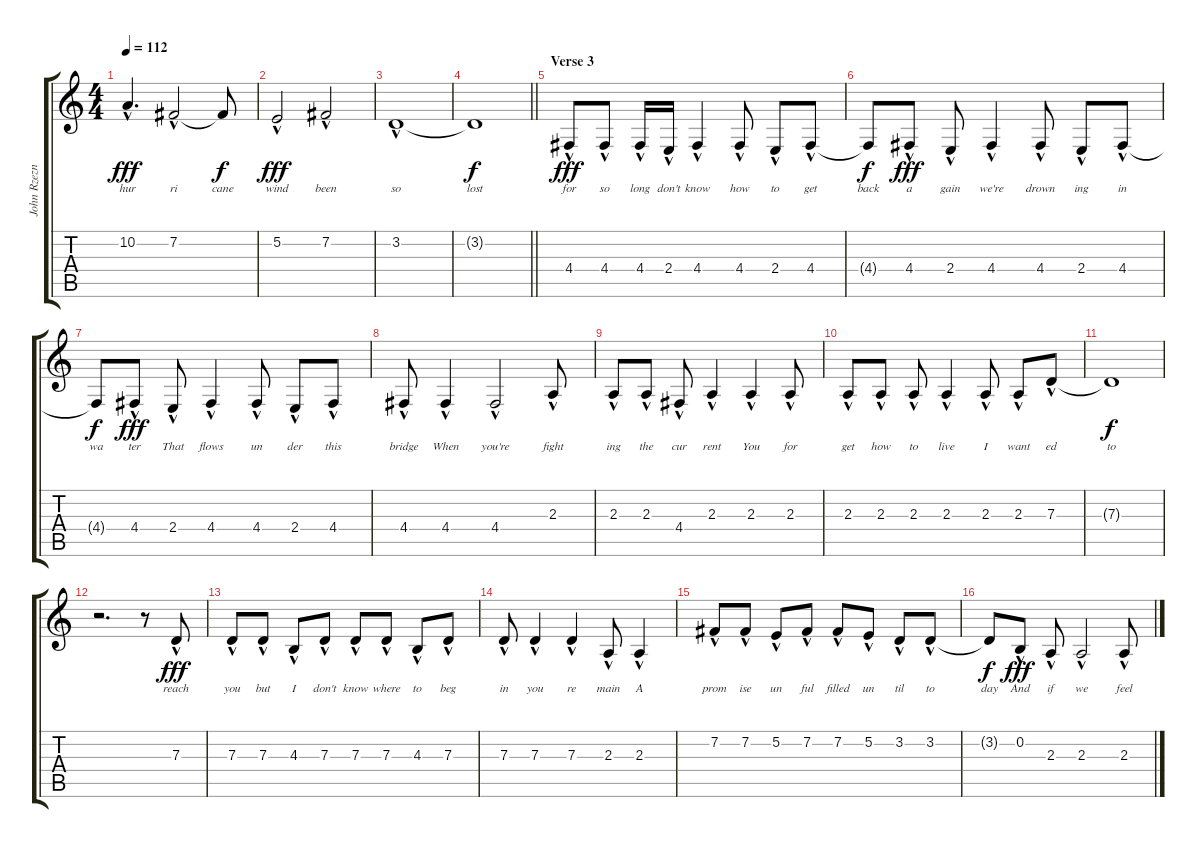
\track ("John Rzeznik - Voice" "John Rzezn") {instrument brightacousticpiano}
\staff {score tabs}
\tuning (E4 B3 G3 D3 A2 E2) {hide}
\ts (4 4)
\tempo 112
\clef g2
\ks c
10.2{hac}.4{d lyrics (0 "hur") lyrics (1 "") lyrics (2 "") lyrics (3 "") lyrics (4 "") dy fff} 7.2{hac}.2{lyrics (0 "ri") lyrics (1 "") lyrics (2 "") lyrics (3 "") lyrics (4 "")} 7.2{t}.8{lyrics (0 "cane") lyrics (1 "") lyrics (2 "") lyrics (3 "") lyrics (4 "") dy f} |
5.2{hac}.2{lyrics (0 "wind") lyrics (1 "") lyrics (2 "") lyrics (3 "") lyrics (4 "") dy fff} 7.2{hac}.2{lyrics (0 "been") lyrics (1 "") lyrics (2 "") lyrics (3 "") lyrics (4 "")} |
3.2{hac}.1{lyrics (0 "so") lyrics (1 "") lyrics (2 "") lyrics (3 "") lyrics (4 "")} |
\barLineRight lightlight
3.2{t}.1{lyrics (0 "lost") lyrics (1 "") lyrics (2 "") lyrics (3 "") lyrics (4 "") dy f} |
\section ("" "Verse 3")
4.4{hac}.8{lyrics (0 "for") lyrics (1 "") lyrics (2 "") lyrics (3 "") lyrics (4 "") dy fff} 4.4{hac}.8{lyrics (0 "so") lyrics (1 "") lyrics (2 "") lyrics (3 "") lyrics (4 "")} 4.4{hac}.16{lyrics (0 "long") lyrics (1 "") lyrics (2 "") lyrics (3 "") lyrics (4 "")} 2.4{hac}.16{lyrics (0 "don't") lyrics (1 "") lyrics (2 "") lyrics (3 "") lyrics (4 "")} 4.4{hac}.4{lyrics (0 "know") lyrics (1 "") lyrics (2 "") lyrics (3 "") lyrics (4 "")} 4.4{hac}.8{lyrics (0 "how") lyrics (1 "") lyrics (2 "") lyrics (3 "") lyrics (4 "")} 2.4{hac}.8{lyrics (0 "to") lyrics (1 "") lyrics (2 "") lyrics (3 "") lyrics (4 "")} 4.4{hac}.8{lyrics (0 "get") lyrics (1 "") lyrics (2 "") lyrics (3 "") lyrics (4 "")} |
4.4{t}.8{lyrics (0 "back") lyrics (1 "") lyrics (2 "") lyrics (3 "") lyrics (4 "") dy f} 4.4{hac}.8{lyrics (0 "a") lyrics (1 "") lyrics (2 "") lyrics (3 "") lyrics (4 "") dy fff} 2.4{hac}.8{lyrics (0 "gain") lyrics (1 "") lyrics (2 "") lyrics (3 "") lyrics (4 "")} 4.4{hac}.4{lyrics (0 "we're") lyrics (1 "") lyrics (2 "") lyrics (3 "") lyrics (4 "")} 4.4{hac}.8{lyrics (0 "drown") lyrics (1 "") lyrics (2 "") lyrics (3 "") lyrics (4 "")} 2.4{hac}.8{lyrics (0 "ing") lyrics (1 "") lyrics (2 "") lyrics (3 "") lyrics (4 "")} 4.4{hac}.8{lyrics (0 "in") lyrics (1 "") lyrics (2 "") lyrics (3 "") lyrics (4 "")} |
4.4{t}.8{lyrics (0 "wa") lyrics (1 "") lyrics (2 "") lyrics (3 "") lyrics (4 "") dy f} 4.4{hac}.8{lyrics (0 "ter") lyrics (1 "") lyrics (2 "") lyrics (3 "") lyrics (4 "") dy fff} 2.4{hac}.8{lyrics (0 "That") lyrics (1 "") lyrics (2 "") lyrics (3 "") lyrics (4 "")} 4.4{hac}.4{lyrics (0 "flows") lyrics (1 "") lyrics (2 "") lyrics (3 "") lyrics (4 "")} 4.4{hac}.8{lyrics (0 "un") lyrics (1 "") lyrics (2 "") lyrics (3 "") lyrics (4 "")} 2.4{hac}.8{lyrics (0 "der") lyrics (1 "") lyrics (2 "") lyrics (3 "") lyrics (4 "")} 4.4{hac}.8{lyrics (0 "this") lyrics (1 "") lyrics (2 "") lyrics (3 "") lyrics (4 "")} |
4.4{hac}.8{lyrics (0 "bridge") lyrics (1 "") lyrics (2 "") lyrics (3 "") lyrics (4 "")} 4.4{hac}.4{lyrics (0 "When") lyrics (1 "") lyrics (2 "") lyrics (3 "") lyrics (4 "")} 4.4{hac}.2{lyrics (0 "you're") lyrics (1 "") lyrics (2 "") lyrics (3 "") lyrics (4 "")} 2.3{hac}.8{lyrics (0 "fight") lyrics (1 "") lyrics (2 "") lyrics (3 "") lyrics (4 "")} |
2.3{hac}.8{lyrics (0 "ing") lyrics (1 "") lyrics (2 "") lyrics (3 "") lyrics (4 "")} 2.3{hac}.8{lyrics (0 "the") lyrics (1 "") lyrics (2 "") lyrics (3 "") lyrics (4 "")} 4.4{hac}.8{lyrics (0 "cur") lyrics (1 "") lyrics (2 "") lyrics (3 "") lyrics (4 "")} 2.3{hac}.4{lyrics (0 "rent") lyrics (1 "") lyrics (2 "") lyrics (3 "") lyrics (4 "")} 2.3{hac}.4{lyrics (0 "You") lyrics (1 "") lyrics (2 "") lyrics (3 "") lyrics (4 "")} 2.3{hac}.8{lyrics (0 "for") lyrics (1 "") lyrics (2 "") lyrics (3 "") lyrics (4 "")} |
2.3{hac}.8{lyrics (0 "get") lyrics (1 "") lyrics (2 "") lyrics (3 "") lyrics (4 "")} 2.3{hac}.8{lyrics (0 "how") lyrics (1 "") lyrics (2 "") lyrics (3 "") lyrics (4 "")} 2.3{hac}.8{lyrics (0 "to") lyrics (1 "") lyrics (2 "") lyrics (3 "") lyrics (4 "")} 2.3{hac}.4{lyrics (0 "live") lyrics (1 "") lyrics (2 "") lyrics (3 "") lyrics (4 "")} 2.3{hac}.8{lyrics (0 "I") lyrics (1 "") lyrics (2 "") lyrics (3 "") lyrics (4 "")} 2.3{hac}.8{lyrics (0 "want") lyrics (1 "") lyrics (2 "") lyrics (3 "") lyrics (4 "")} 7.3{hac}.8{lyrics (0 "ed") lyrics (1 "") lyrics (2 "") lyrics (3 "") lyrics (4 "")} |
7.3{t}.1{lyrics (0 "to") lyrics (1 "") lyrics (2 "") lyrics (3 "") lyrics (4 "") dy f} |
r.2{d} r.8 7.3{hac}.8{lyrics (0 "reach") lyrics (1 "") lyrics (2 "") lyrics (3 "") lyrics (4 "") dy fff} |
7.3{hac}.8{lyrics (0 "you") lyrics (1 "") lyrics (2 "") lyrics (3 "") lyrics (4 "")} 7.3{hac}.8{lyrics (0 "but") lyrics (1 "") lyrics (2 "") lyrics (3 "") lyrics (4 "")} 4.3{hac}.8{lyrics (0 "I") lyrics (1 "") lyrics (2 "") lyrics (3 "") lyrics (4 "")} 7.3{hac}.8{lyrics (0 "don't") lyrics (1 "") lyrics (2 "") lyrics (3 "") lyrics (4 "")} 7.3{hac}.8{lyrics (0 "know") lyrics (1 "") lyrics (2 "") lyrics (3 "") lyrics (4 "")} 7.3{hac}.8{lyrics (0 "where") lyrics (1 "") lyrics (2 "") lyrics (3 "") lyrics (4 "")} 4.3{hac}.8{lyrics (0 "to") lyrics (1 "") lyrics (2 "") lyrics (3 "") lyrics (4 "")} 7.3{hac}.8{lyrics (0 "beg") lyrics (1 "") lyrics (2 "") lyrics (3 "") lyrics (4 "")} |
7.3{hac}.8{lyrics (0 "in") lyrics (1 "") lyrics (2 "") lyrics (3 "") lyrics (4 "")} 7.3{hac}.4{lyrics (0 "you") lyrics (1 "") lyrics (2 "") lyrics (3 "") lyrics (4 "")} 7.3{hac}.4{lyrics (0 "re") lyrics (1 "") lyrics (2 "") lyrics (3 "") lyrics (4 "")} 2.3{hac}.8{lyrics (0 "main") lyrics (1 "") lyrics (2 "") lyrics (3 "") lyrics (4 "")} 2.3{hac}.4{lyrics (0 "A") lyrics (1 "") lyrics (2 "") lyrics (3 "") lyrics (4 "")} |
7.2{hac}.8{lyrics (0 "prom") lyrics (1 "") lyrics (2 "") lyrics (3 "") lyrics (4 "")} 7.2{hac}.8{lyrics (0 "ise") lyrics (1 "") lyrics (2 "") lyrics (3 "") lyrics (4 "")} 5.2{hac}.8{lyrics (0 "un") lyrics (1 "") lyrics (2 "") lyrics (3 "") lyrics (4 "")} 7.2{hac}.8{lyrics (0 "ful") lyrics (1 "") lyrics (2 "") lyrics (3 "") lyrics (4 "")} 7.2{hac}.8{lyrics (0 "filled") lyrics (1 "") lyrics (2 "") lyrics (3 "") lyrics (4 "")} 5.2{hac}.8{lyrics (0 "un") lyrics (1 "") lyrics (2 "") lyrics (3 "") lyrics (4 "")} 3.2{hac}.8{lyrics (0 "til") lyrics (1 "") lyrics (2 "") lyrics (3 "") lyrics (4 "")} 3.2{hac}.8{lyrics (0 "to") lyrics (1 "") lyrics (2 "") lyrics (3 "") lyrics (4 "")} |
3.2{t}.8{lyrics (0 "day") lyrics (1 "") lyrics (2 "") lyrics (3 "") lyrics (4 "") dy f} 0.2{hac}.8{lyrics (0 "And") lyrics (1 "") lyrics (2 "") lyrics (3 "") lyrics (4 "") dy fff} 2.3{hac}.8{lyrics (0 "if") lyrics (1 "") lyrics (2 "") lyrics (3 "") lyrics (4 "")} 2.3{hac}.2{lyrics (0 "we") lyrics (1 "") lyrics (2 "") lyrics (3 "") lyrics (4 "")} 2.3{hac}.8{lyrics (0 "feel") lyrics (1 "") lyrics (2 "") lyrics (3 "") lyrics (4 "")}
